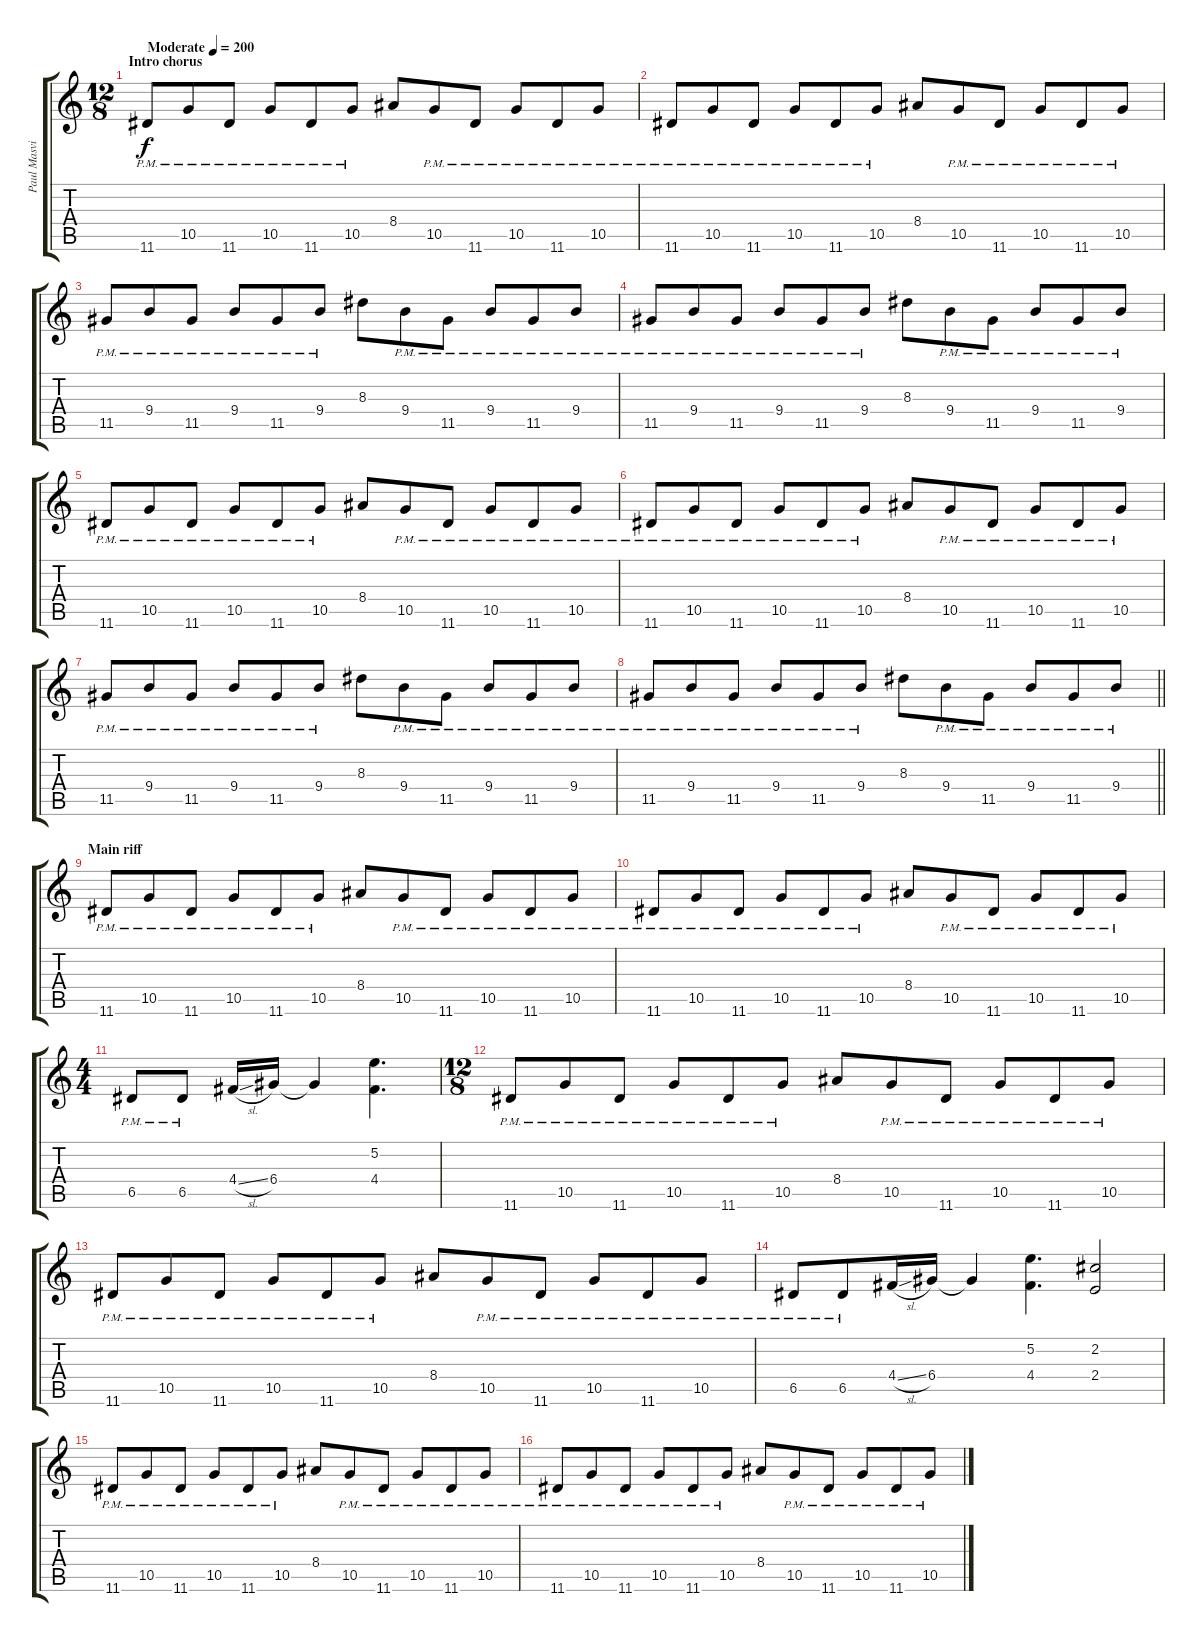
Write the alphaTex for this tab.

\track ("Paul Masvidal" "Paul Masvi") {instrument distortionguitar}
\staff {score tabs}
\tuning (E4 B3 G3 D3 A2 E2) {hide}
\ts (12 8)
\section ("" "Intro chorus")
\tempo (200 "Moderate")
\clef g2
\ks c
11.6{pm}.8{dy f instrument distortionguitar} 10.5{pm}.8 11.6{pm}.8 10.5{pm}.8 11.6{pm}.8 10.5{pm}.8 8.4.8 10.5{pm}.8 11.6{pm}.8 10.5{pm}.8 11.6{pm}.8 10.5{pm}.8 |
11.6{pm}.8 10.5{pm}.8 11.6{pm}.8 10.5{pm}.8 11.6{pm}.8 10.5{pm}.8 8.4.8 10.5{pm}.8 11.6{pm}.8 10.5{pm}.8 11.6{pm}.8 10.5{pm}.8 |
11.5{pm}.8 9.4{pm}.8 11.5{pm}.8 9.4{pm}.8 11.5{pm}.8 9.4{pm}.8 8.3.8 9.4{pm}.8 11.5{pm}.8 9.4{pm}.8 11.5{pm}.8 9.4{pm}.8 |
11.5{pm}.8 9.4{pm}.8 11.5{pm}.8 9.4{pm}.8 11.5{pm}.8 9.4{pm}.8 8.3.8 9.4{pm}.8 11.5{pm}.8 9.4{pm}.8 11.5{pm}.8 9.4{pm}.8 |
11.6{pm}.8 10.5{pm}.8 11.6{pm}.8 10.5{pm}.8 11.6{pm}.8 10.5{pm}.8 8.4.8 10.5{pm}.8 11.6{pm}.8 10.5{pm}.8 11.6{pm}.8 10.5{pm}.8 |
11.6{pm}.8 10.5{pm}.8 11.6{pm}.8 10.5{pm}.8 11.6{pm}.8 10.5{pm}.8 8.4.8 10.5{pm}.8 11.6{pm}.8 10.5{pm}.8 11.6{pm}.8 10.5{pm}.8 |
11.5{pm}.8 9.4{pm}.8 11.5{pm}.8 9.4{pm}.8 11.5{pm}.8 9.4{pm}.8 8.3.8 9.4{pm}.8 11.5{pm}.8 9.4{pm}.8 11.5{pm}.8 9.4{pm}.8 |
\barLineRight lightlight
11.5{pm}.8 9.4{pm}.8 11.5{pm}.8 9.4{pm}.8 11.5{pm}.8 9.4{pm}.8 8.3.8 9.4{pm}.8 11.5{pm}.8 9.4{pm}.8 11.5{pm}.8 9.4{pm}.8 |
\section ("" "Main riff")
11.6{pm}.8 10.5{pm}.8 11.6{pm}.8 10.5{pm}.8 11.6{pm}.8 10.5{pm}.8 8.4.8 10.5{pm}.8 11.6{pm}.8 10.5{pm}.8 11.6{pm}.8 10.5{pm}.8 |
11.6{pm}.8 10.5{pm}.8 11.6{pm}.8 10.5{pm}.8 11.6{pm}.8 10.5{pm}.8 8.4.8 10.5{pm}.8 11.6{pm}.8 10.5{pm}.8 11.6{pm}.8 10.5{pm}.8 |
\ts (4 4)
6.5{pm}.8 6.5{pm}.8 4.4{sl}.16 6.4.16 6.4{t}.4 (5.2 4.4).4{d} |
\ts (12 8)
11.6{pm}.8 10.5{pm}.8 11.6{pm}.8 10.5{pm}.8 11.6{pm}.8 10.5{pm}.8 8.4.8 10.5{pm}.8 11.6{pm}.8 10.5{pm}.8 11.6{pm}.8 10.5{pm}.8 |
11.6{pm}.8 10.5{pm}.8 11.6{pm}.8 10.5{pm}.8 11.6{pm}.8 10.5{pm}.8 8.4.8 10.5{pm}.8 11.6{pm}.8 10.5{pm}.8 11.6{pm}.8 10.5{pm}.8 |
6.5{pm}.8 6.5{pm}.8 4.4{sl}.16 6.4.16 6.4{t}.4 (5.2 4.4).4{d} (2.2 2.4).2 |
11.6{pm}.8 10.5{pm}.8 11.6{pm}.8 10.5{pm}.8 11.6{pm}.8 10.5{pm}.8 8.4.8 10.5{pm}.8 11.6{pm}.8 10.5{pm}.8 11.6{pm}.8 10.5{pm}.8 |
11.6{pm}.8 10.5{pm}.8 11.6{pm}.8 10.5{pm}.8 11.6{pm}.8 10.5{pm}.8 8.4.8 10.5{pm}.8 11.6{pm}.8 10.5{pm}.8 11.6{pm}.8 10.5{pm}.8
